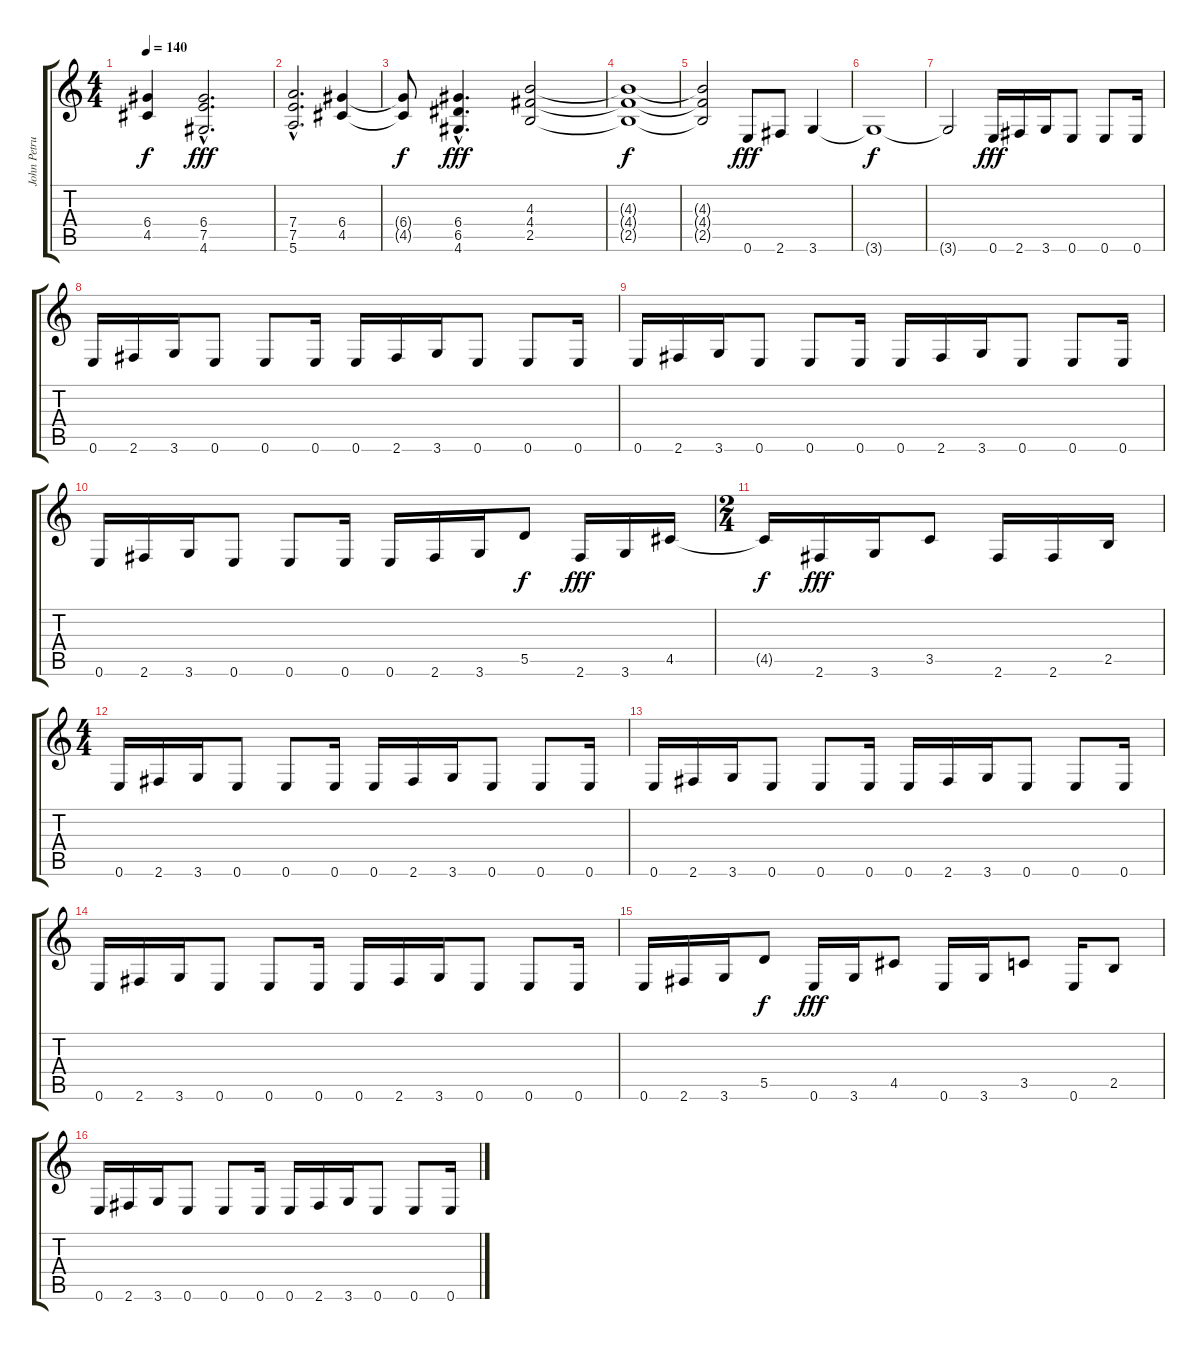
\track ("John Petrucci - 6 Strings Guitar" "John Petru") {instrument distortionguitar}
\staff {score tabs}
\tuning (E4 B3 G3 D3 A2 E2) {hide}
\ts (4 4)
\tempo 140
\clef g2
\ks c
(6.4{t} 4.5{t}).4{dy f} (6.4{hac} 7.5{hac} 4.6{hac}).2{d dy fff} |
(7.4{hac} 7.5{hac} 5.6{hac}).2{d} (6.4 4.5).4 |
(6.4{t} 4.5{t}).8{dy f} (6.4{hac} 6.5{hac} 4.6{hac}).4{d dy fff} (4.3 4.4 2.5).2 |
(4.3{t} 4.4{t} 2.5{t}).1{dy f} |
(4.3{t} 4.4{t} 2.5{t}).2 0.6.8{dy fff} 2.6.8 3.6.4 |
3.6{t}.1{dy f} |
3.6{t}.2 0.6.16{dy fff} 2.6.16 3.6.16 0.6.8 0.6.8 0.6.16 |
0.6.16 2.6.16 3.6.16 0.6.8 0.6.8 0.6.16 0.6.16 2.6.16 3.6.16 0.6.8 0.6.8 0.6.16 |
0.6.16 2.6.16 3.6.16 0.6.8 0.6.8 0.6.16 0.6.16 2.6.16 3.6.16 0.6.8 0.6.8 0.6.16 |
0.6.16 2.6.16 3.6.16 0.6.8 0.6.8 0.6.16 0.6.16 2.6.16 3.6.16 5.5.8{dy f} 2.6.16{dy fff} 3.6.16 4.5.16 |
\ts (2 4)
4.5{t}.16{dy f} 2.6.16{dy fff} 3.6.16 3.5.8 2.6.16 2.6.16 2.5.16 |
\ts (4 4)
0.6.16 2.6.16 3.6.16 0.6.8 0.6.8 0.6.16 0.6.16 2.6.16 3.6.16 0.6.8 0.6.8 0.6.16 |
0.6.16 2.6.16 3.6.16 0.6.8 0.6.8 0.6.16 0.6.16 2.6.16 3.6.16 0.6.8 0.6.8 0.6.16 |
0.6.16 2.6.16 3.6.16 0.6.8 0.6.8 0.6.16 0.6.16 2.6.16 3.6.16 0.6.8 0.6.8 0.6.16 |
0.6.16 2.6.16 3.6.16 5.5.8{dy f} 0.6.16{dy fff} 3.6.16 4.5.8 0.6.16 3.6.16 3.5.8 0.6.16 2.5.8 |
0.6.16 2.6.16 3.6.16 0.6.8 0.6.8 0.6.16 0.6.16 2.6.16 3.6.16 0.6.8 0.6.8 0.6.16
